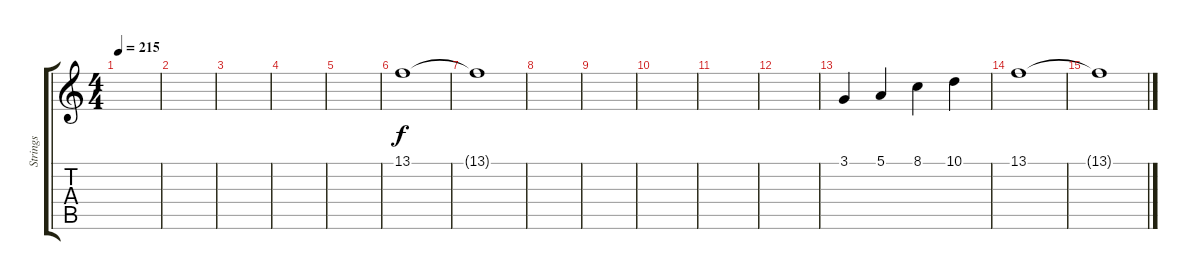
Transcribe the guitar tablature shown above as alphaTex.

\track ("Strings" "Strings") {instrument stringensemble1}
\staff {score tabs}
\tuning (E4 B3 G3 D3 A2 E2) {hide}
\ts (4 4)
\tempo 215
\clef g2
\ks c
|
|
|
|
|
13.1.1 |
13.1{t}.1 |
|
|
|
|
|
3.1.4 5.1.4 8.1.4 10.1.4 |
13.1.1 |
13.1{t}.1
